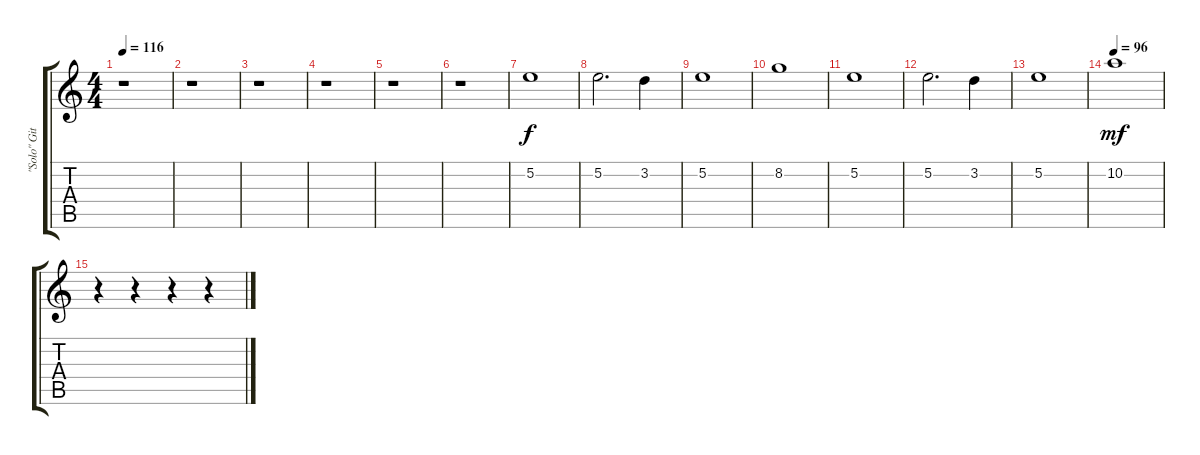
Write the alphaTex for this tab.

\track ("\"Solo\" Gitarre" "\"Solo\" Git") {instrument distortionguitar}
\staff {score tabs}
\tuning (E4 B3 G3 D3 A2 E2) {hide}
\ts (4 4)
\tempo 116
\clef g2
\ks c
r.1{dy f} |
r.1 |
r.1 |
r.1 |
r.1 |
r.1 |
5.2.1 |
5.2.2{d} 3.2.4 |
5.2.1 |
8.2.1 |
5.2.1 |
5.2.2{d} 3.2.4 |
5.2.1 |
\tempo 96
10.2.1{dy mf} |
r.4 r.4 r.4 r.4
